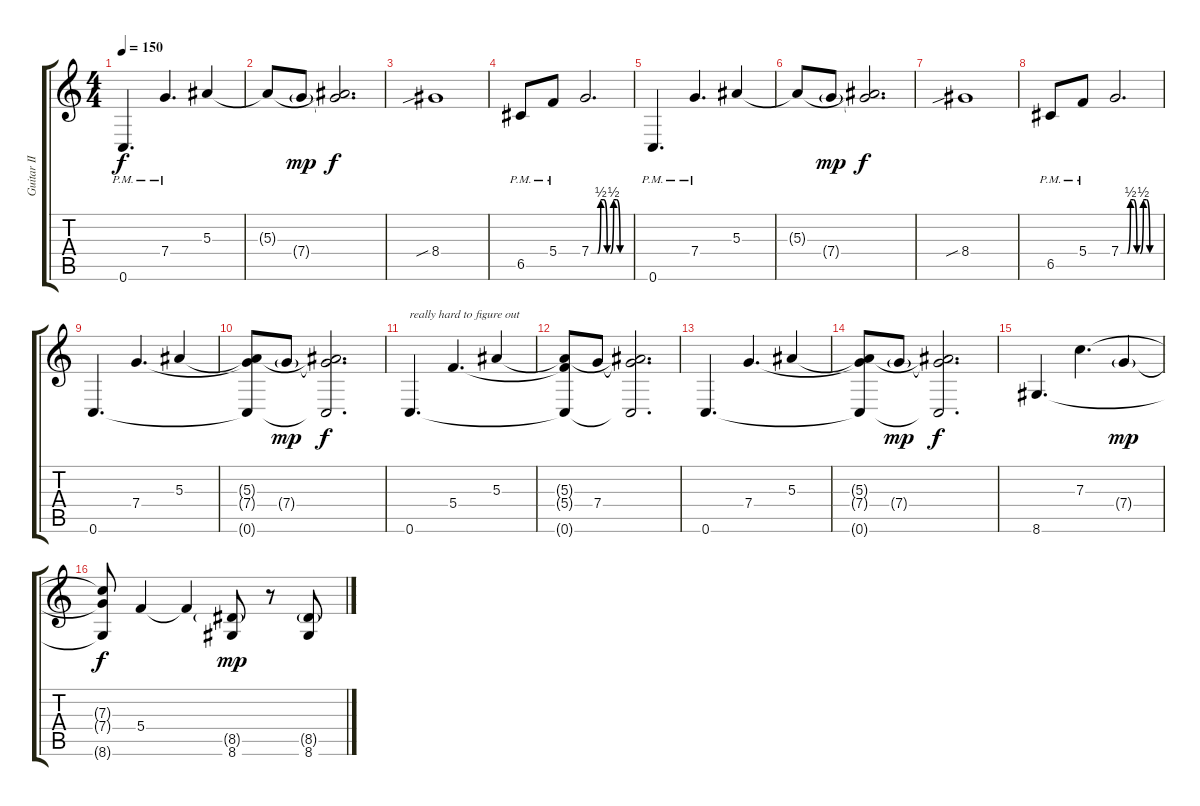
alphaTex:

\track ("Guitar II" "Guitar II") {instrument distortionguitar}
\staff {score tabs}
\tuning (D4 A3 F3 C3 G2 C2) {hide}
\ts (4 4)
\tempo 150
\clef g2
\ks c
0.6{pm}.4{d dy f} 7.4{pm}.4{d} 5.3.4 |
5.3{t}.8 7.4{g}.8{dy mp} (5.3{t} 7.4{t}).2{d dy f} |
8.4{sib}.1 |
6.5{pm}.8 5.4{pm}.8 7.4{be (custom 0 0 10 0 15 2 20 2 25 0 30 0 35 2 40 2 45 0 60 0)}.2{d} |
0.6{pm}.4{d} 7.4{pm}.4{d} 5.3.4 |
5.3{t}.8 7.4{g}.8{dy mp} (5.3{t} 7.4{t}).2{d dy f} |
8.4{sib}.1 |
6.5{pm}.8 5.4{pm}.8 7.4{be (custom 0 0 10 0 15 2 20 2 25 0 30 0 35 2 40 2 45 0 60 0)}.2{d} |
0.6.4{d} 7.4.4{d} 5.3.4 |
(5.3{t} 7.4{t} 0.6{t}).8 7.4{g}.8{dy mp} (5.3{t} 7.4{t} 0.6{t}).2{d dy f} |
0.6.4{d txt "really hard to figure out"} 5.4.4{d} 5.3.4 |
(5.3{t} 5.4{t} 0.6{t}).8 7.4.8 (5.3{t} 7.4{t} 0.6{t}).2{d} |
0.6.4{d} 7.4.4{d} 5.3.4 |
(5.3{t} 7.4{t} 0.6{t}).8 7.4{g}.8{dy mp} (5.3{t} 7.4{t} 0.6{t}).2{d dy f} |
8.6.4{d} 7.3.4{d} 7.4{g}.4{dy mp} |
(7.3{t} 7.4{t} 8.6{t}).8{dy f} 5.4.4 5.4{t}.4 (8.5{g} 8.6).8{dy mp} r.8 (8.5{g} 8.6).8
